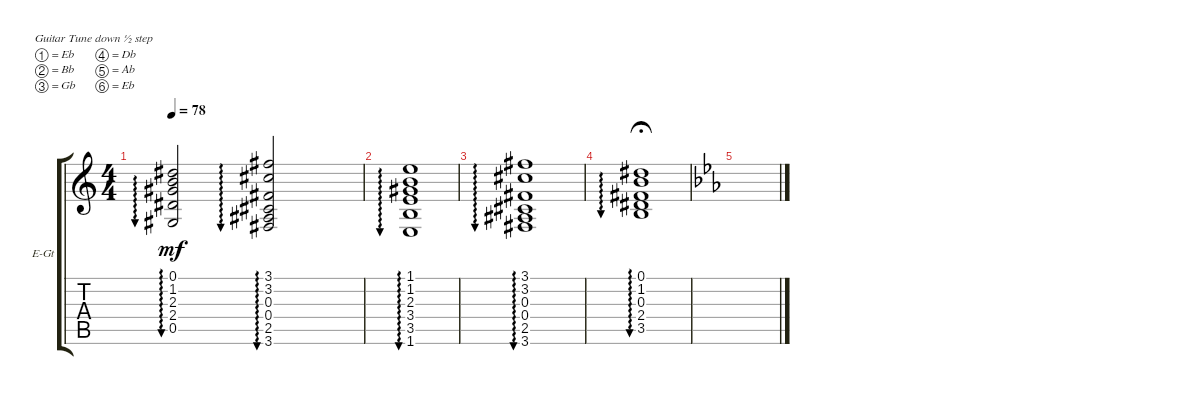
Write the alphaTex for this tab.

\defaultSystemsLayout 4
\bracketExtendMode groupsimilarinstruments
\firstSystemTrackNameOrientation horizontal
\otherSystemsTrackNameOrientation horizontal
\track ("Electric Guitar 2" "E-Gt") {instrument electricguitarclean}
\staff {score tabs}
\tuning (Eb4 Bb3 Gb3 Db3 Ab2 Eb2)
\ts (4 4)
\tempo 78
\clef g2
\ks c
(0.1 1.2 2.3 2.4 0.5).2{au 0 dy mf} (3.1 3.2 0.3 0.4 2.5 3.6).2{au 0} |
(1.6 3.5 3.4 2.3 1.2 1.1).1{au 0} |
(3.1 3.2 0.3 0.4 2.5 3.6).1{au 0} |
(0.1 1.2 0.3 2.4 3.5).1{au 0 fermata (medium 0.5)} |
\ks eb
